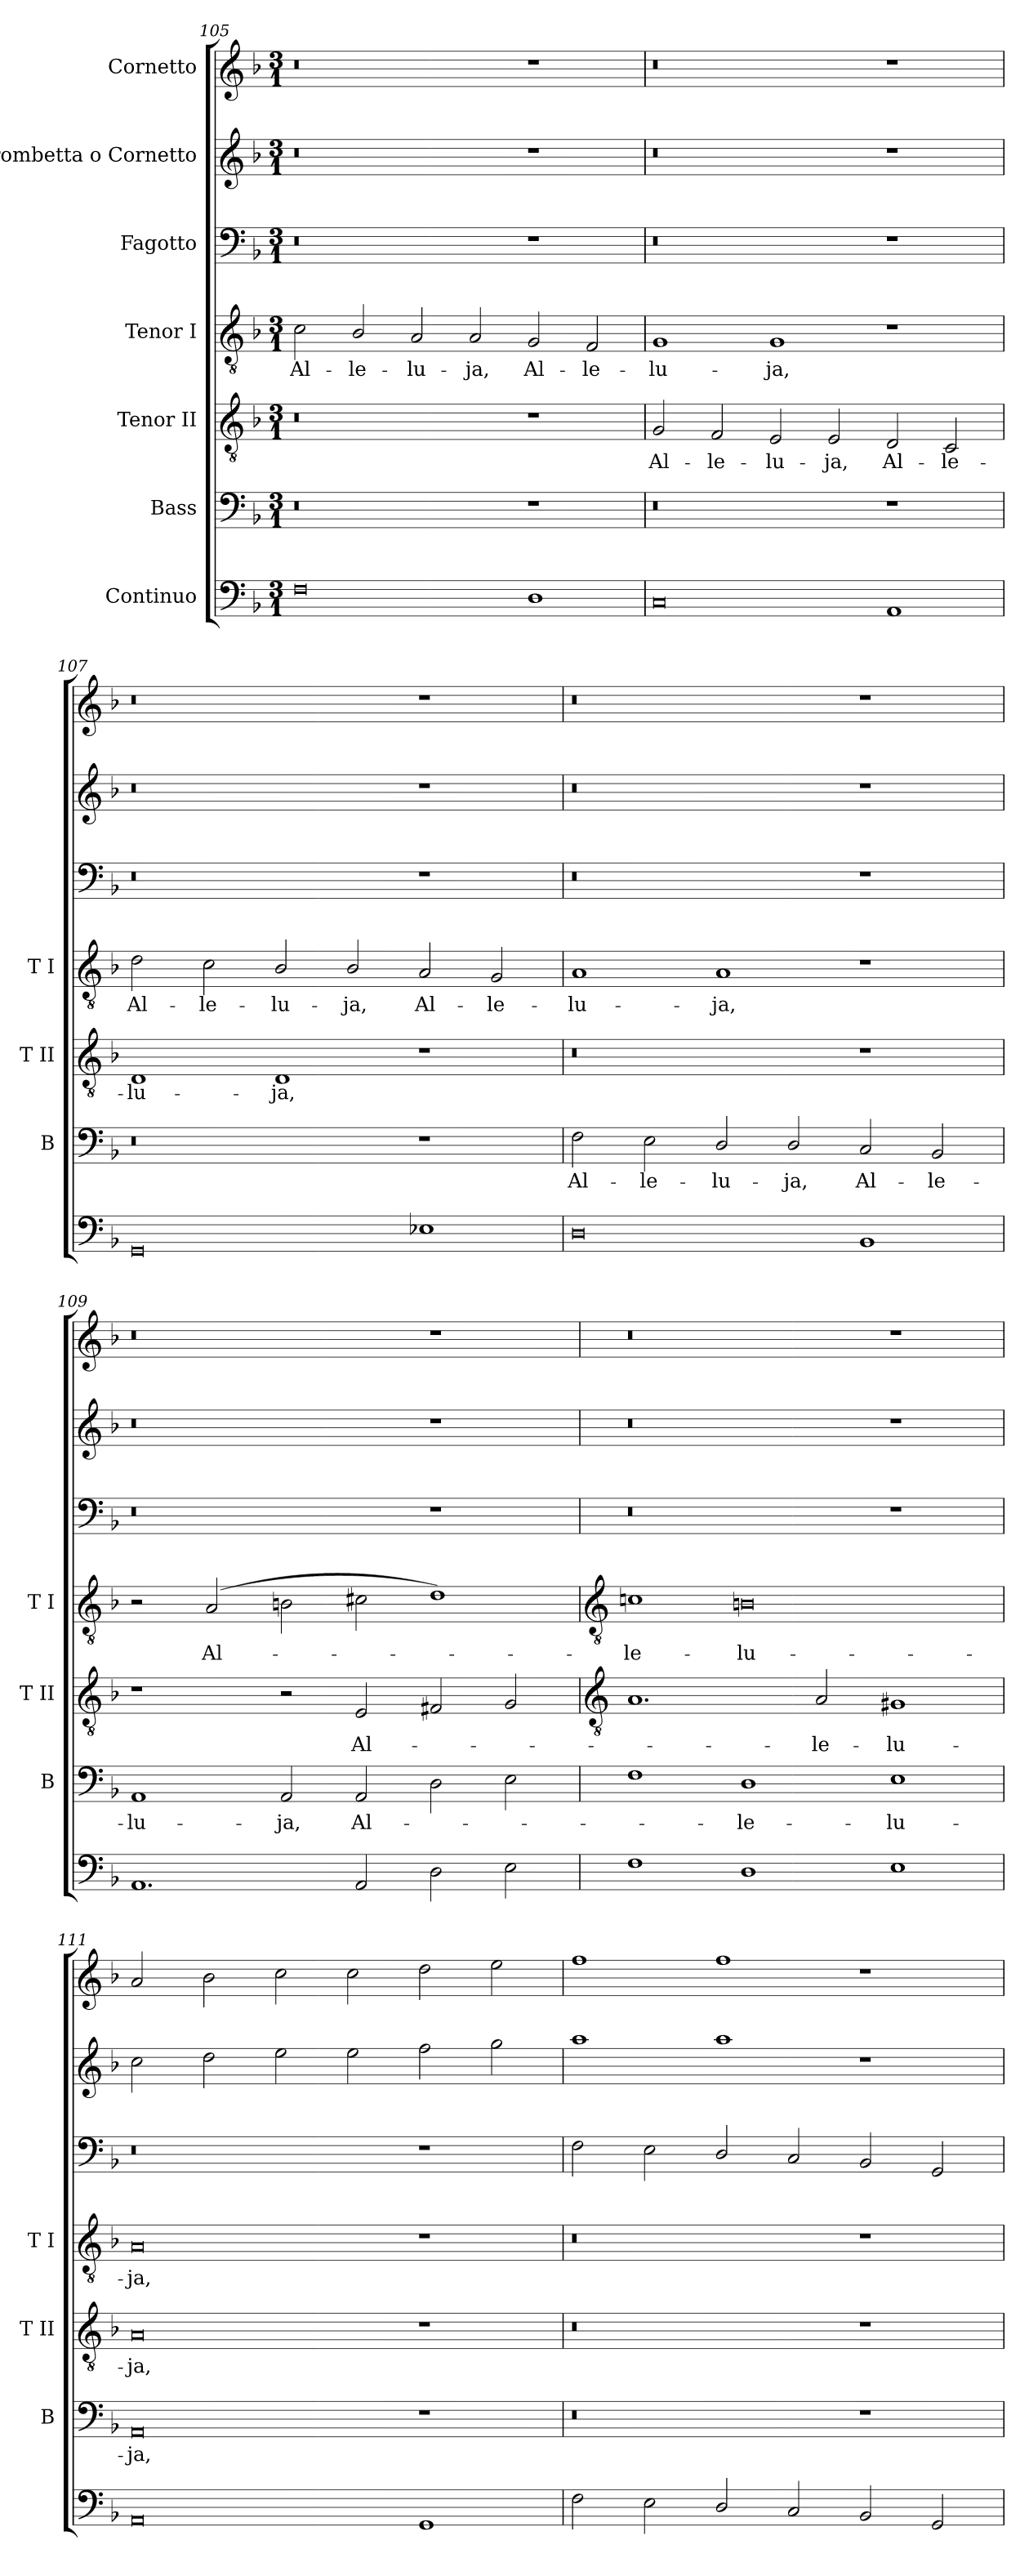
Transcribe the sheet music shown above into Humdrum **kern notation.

**kern	**kern	**text	**kern	**text	**kern	**text	**kern	**kern	**kern
*part7	*part6	*part6	*part5	*part5	*part4	*part4	*part3	*part2	*part1
*staff7	*staff6	*staff6	*staff5	*staff5	*staff4	*staff4	*staff3	*staff2	*staff1
*I"Continuo	*I"Bass	*	*I"Tenor II	*	*I"Tenor I	*	*I"Fagotto	*I"Trombetta o Cornetto	*I"Cornetto
*	*I'B	*	*I'T II	*	*I'T I	*	*	*	*
!!LO:LB:g=z
*clefF4	*clefF4	*	*clefGv2	*	*clefGv2	*	*clefF4	*clefG2	*clefG2
*k[b-]	*k[b-]	*	*k[b-]	*	*k[b-]	*	*k[b-]	*k[b-]	*k[b-]
*F:	*F:	*	*F:	*	*F:	*	*F:	*F:	*F:
*M3/1	*M3/1	*	*M3/1	*	*M3/1	*	*M3/1	*M3/1	*M3/1
=105	=105	=105	=105	=105	=105	=105	=105	=105	=105
!	!	!	!	!	!	!LO:LY:b	!	!	!
0F	0r	.	0r	.	2c	Al-	0r	0r	0r
!	!	!	!	!	!	!LO:LY:b	!	!	!
.	.	.	.	.	2B-/	-le-	.	.	.
!	!	!	!	!	!	!LO:LY:b	!	!	!
.	.	.	.	.	2A	-lu-	.	.	.
!	!	!	!	!	!	!LO:LY:b	!	!	!
.	.	.	.	.	2A	-ja,	.	.	.
!	!	!	!	!	!	!LO:LY:b	!	!	!
1D	1r	.	1r	.	2G	Al-	1r	1r	1r
!	!	!	!	!	!	!LO:LY:b	!	!	!
.	.	.	.	.	2F	-le-	.	.	.
=106	=106	=106	=106	=106	=106	=106	=106	=106	=106
!	!	!	!	!LO:LY:b	!	!LO:LY:b	!	!	!
0C	0r	.	2G	Al-	1G	-lu-	0r	0r	0r
!	!	!	!	!LO:LY:b	!	!	!	!	!
.	.	.	2F	-le-	.	.	.	.	.
!	!	!	!	!LO:LY:b	!	!LO:LY:b	!	!	!
.	.	.	2E	-lu-	1G	-ja,	.	.	.
!	!	!	!	!LO:LY:b	!	!	!	!	!
.	.	.	2E	-ja,	.	.	.	.	.
!	!	!	!	!LO:LY:b	!	!	!	!	!
1AA	1r	.	2D	Al-	1r	.	1r	1r	1r
!	!	!	!	!LO:LY:b	!	!	!	!	!
.	.	.	2C	-le-	.	.	.	.	.
=107	=107	=107	=107	=107	=107	=107	=107	=107	=107
!	!	!	!	!LO:LY:b	!	!LO:LY:b	!	!	!
0GG	0r	.	1D	-lu-	2d	Al-	0r	0r	0r
!	!	!	!	!	!	!LO:LY:b	!	!	!
.	.	.	.	.	2c	-le-	.	.	.
!	!	!	!	!LO:LY:b	!	!LO:LY:b	!	!	!
.	.	.	1D	-ja,	2B-/	-lu-	.	.	.
!	!	!	!	!	!	!LO:LY:b	!	!	!
.	.	.	.	.	2B-/	-ja,	.	.	.
!	!	!	!	!	!	!LO:LY:b	!	!	!
1E-X	1r	.	1r	.	2A	Al-	1r	1r	1r
!	!	!	!	!	!	!LO:LY:b	!	!	!
.	.	.	.	.	2G	-le-	.	.	.
=108	=108	=108	=108	=108	=108	=108	=108	=108	=108
!	!	!LO:LY:b	!	!	!	!LO:LY:b	!	!	!
0D	2F	Al-	0r	.	1A	-lu-	0r	0r	0r
!	!	!LO:LY:b	!	!	!	!	!	!	!
.	2E	-le-	.	.	.	.	.	.	.
!	!	!LO:LY:b	!	!	!	!LO:LY:b	!	!	!
.	2D/	-lu-	.	.	1A	-ja,	.	.	.
!	!	!LO:LY:b	!	!	!	!	!	!	!
.	2D/	-ja,	.	.	.	.	.	.	.
!	!	!LO:LY:b	!	!	!	!	!	!	!
1BB-	2C	Al-	1r	.	1r	.	1r	1r	1r
!	!	!LO:LY:b	!	!	!	!	!	!	!
.	2BB-	-le-	.	.	.	.	.	.	.
=109	=109	=109	=109	=109	=109	=109	=109	=109	=109
!	!	!LO:LY:b	!	!	!	!	!	!	!
1.AA	1AA	-lu-	1r	.	2r	.	0r	0r	0r
!	!	!	!	!	!	!LO:LY:b	!	!	!
.	.	.	.	.	(>2A	Al-	.	.	.
!	!	!LO:LY:b	!	!	!	!	!	!	!
.	2AA	-ja,	2r	.	2Bn	.	.	.	.
!	!	!LO:LY:b	!	!LO:LY:b	!	!	!	!	!
2AA	2AA	Al-	2E	Al-	2c#X	.	.	.	.
2D	2D	.	2F#X	.	1d)	.	1r	1r	1r
2E	2E	.	2G	.	.	.	.	.	.
!!LO:LB:g=z
=110	=110	=110	=110	=110	=110	=110	=110	=110	=110
*	*	*	*clefGv2	*	*clefGv2	*	*	*	*
!	!	!	!	!	!	!LO:LY:b	!	!	!
1F	1F	.	1.A	.	1cn	le-	0r	0r	0r
!	!	!LO:LY:b	!	!	!	!LO:LY:b	!	!	!
1D	1D	le-	.	.	0Bn	-lu-	.	.	.
!	!	!	!	!LO:LY:b	!	!	!	!	!
.	.	.	2A	le-	.	.	.	.	.
!	!	!LO:LY:b	!	!LO:LY:b	!	!	!	!	!
1E	1E	-lu-	1G#X	-lu-	.	.	1r	1r	1r
=111	=111	=111	=111	=111	=111	=111	=111	=111	=111
!	!	!LO:LY:b	!	!LO:LY:b	!	!LO:LY:b	!	!	!
0AA	0AA	-ja,	0A	-ja,	0A	-ja,	0r	2cc	2a
.	.	.	.	.	.	.	.	2dd	2b-
.	.	.	.	.	.	.	.	2ee	2cc
.	.	.	.	.	.	.	.	2ee	2cc
1GG	1r	.	1r	.	1r	.	1r	2ff	2dd
.	.	.	.	.	.	.	.	2gg	2ee
=112	=112	=112	=112	=112	=112	=112	=112	=112	=112
2F	0r	.	0r	.	0r	.	2F	1aa	1ff
2E	.	.	.	.	.	.	2E	.	.
2D/	.	.	.	.	.	.	2D/	1aa	1ff
2C	.	.	.	.	.	.	2C	.	.
2BB-	1r	.	1r	.	1r	.	2BB-	1r	1r
2GG	.	.	.	.	.	.	2GG	.	.
=	=	=	=	=	=	=	=	=	=
*-	*-	*-	*-	*-	*-	*-	*-	*-	*-
